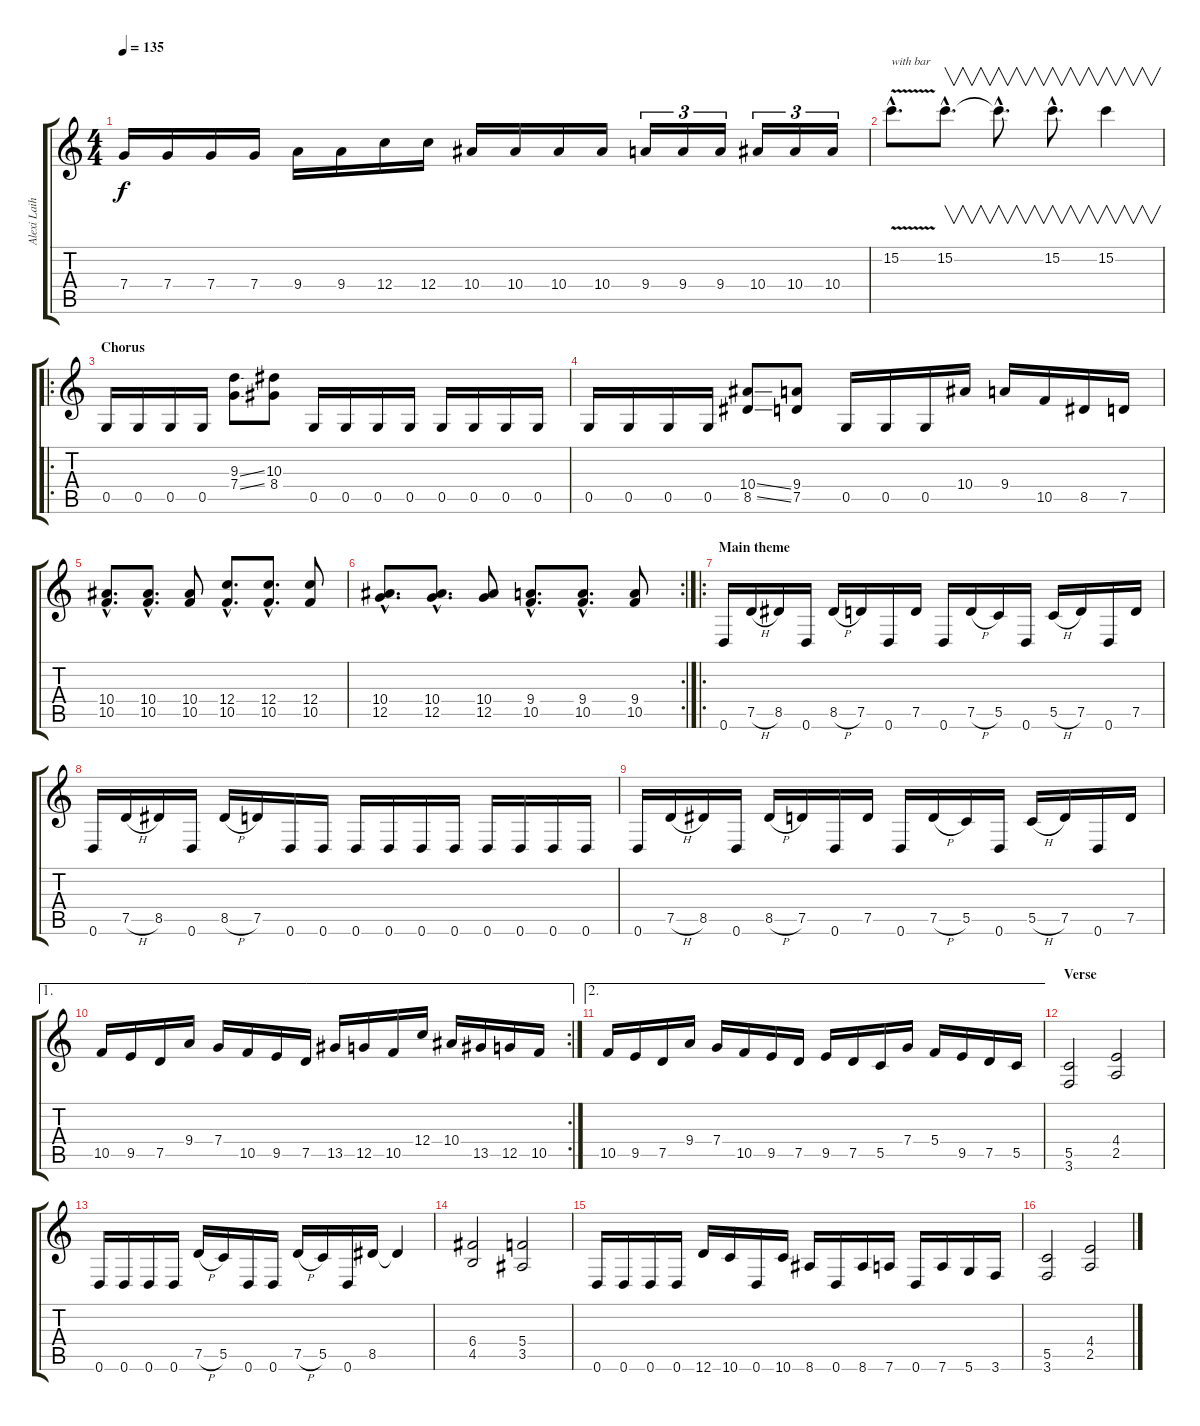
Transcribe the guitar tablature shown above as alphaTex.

\track ("Alexi Laiho" "Alexi Laih") {instrument distortionguitar}
\staff {score tabs}
\tuning (D4 A3 F3 C3 G2 D2) {hide}
\ts (4 4)
\tempo 135
\clef g2
\ks c
7.4.16{dy f} 7.4.16 7.4.16 7.4.16 9.4.16 9.4.16 12.4.16 12.4.16 10.4.16 10.4.16 10.4.16 10.4.16 9.4.16{tu (3 2)} 9.4.16{tu (3 2)} 9.4.16{tu (3 2)} 10.4.16{tu (3 2)} 10.4.16{tu (3 2)} 10.4.16{tu (3 2)} |
15.2{v hac}.8{d txt "with bar"} 15.2{hac}.8{v d} 15.2{hac t}.8{v d} 15.2{hac}.8{v d} 15.2.4{v} |
\ro
\section ("" "Chorus")
0.5.16 0.5.16 0.5.16 0.5.16 (9.3{ss} 7.4{ss}).8 (10.3 8.4).8 0.5.16 0.5.16 0.5.16 0.5.16 0.5.16 0.5.16 0.5.16 0.5.16 |
0.5.16 0.5.16 0.5.16 0.5.16 (10.4{ss} 8.5{ss}).8 (9.4 7.5).8 0.5.16 0.5.16 0.5.16 10.4.16 9.4.16 10.5.16 8.5.16 7.5.16 |
(10.4{hac} 10.5{hac}).8{d} (10.4{hac} 10.5{hac}).8{d} (10.4 10.5).8 (12.4{hac} 10.5{hac}).8{d} (12.4{hac} 10.5{hac}).8{d} (12.4 10.5).8 |
\rc 2
(10.4{hac} 12.5{hac}).8{d} (10.4{hac} 12.5{hac}).8{d} (10.4 12.5).8 (9.4{hac} 10.5{hac}).8{d} (9.4{hac} 10.5{hac}).8{d} (9.4 10.5).8 |
\ro
\section ("" "Main theme")
0.6.16 7.5{h}.16 8.5.16 0.6.16 8.5{h}.16 7.5.16 0.6.16 7.5.16 0.6.16 7.5{h}.16 5.5.16 0.6.16 5.5{h}.16 7.5.16 0.6.16 7.5.16 |
0.6.16 7.5{h}.16 8.5.16 0.6.16 8.5{h}.16 7.5.16 0.6.16 0.6.16 0.6.16 0.6.16 0.6.16 0.6.16 0.6.16 0.6.16 0.6.16 0.6.16 |
0.6.16 7.5{h}.16 8.5.16 0.6.16 8.5{h}.16 7.5.16 0.6.16 7.5.16 0.6.16 7.5{h}.16 5.5.16 0.6.16 5.5{h}.16 7.5.16 0.6.16 7.5.16 |
\ae 1
\rc 2
10.5.16 9.5.16 7.5.16 9.4.16 7.4.16 10.5.16 9.5.16 7.5.16 13.5.16 12.5.16 10.5.16 12.4.16 10.4.16 13.5.16 12.5.16 10.5.16 |
\ae 2
10.5.16 9.5.16 7.5.16 9.4.16 7.4.16 10.5.16 9.5.16 7.5.16 9.5.16 7.5.16 5.5.16 7.4.16 5.4.16 9.5.16 7.5.16 5.5.16 |
\section ("" "Verse")
(5.5 3.6).2 (4.4 2.5).2 |
0.6.16 0.6.16 0.6.16 0.6.16 7.5{h}.16 5.5.16 0.6.16 0.6.16 7.5{h}.16 5.5.16 0.6.16 8.5.16 8.5{t}.4 |
(6.4 4.5).2 (5.4 3.5).2 |
0.6.16 0.6.16 0.6.16 0.6.16 12.6.16 10.6.16 0.6.16 10.6.16 8.6.16 0.6.16 8.6.16 7.6.16 0.6.16 7.6.16 5.6.16 3.6.16 |
(5.5 3.6).2 (4.4 2.5).2
